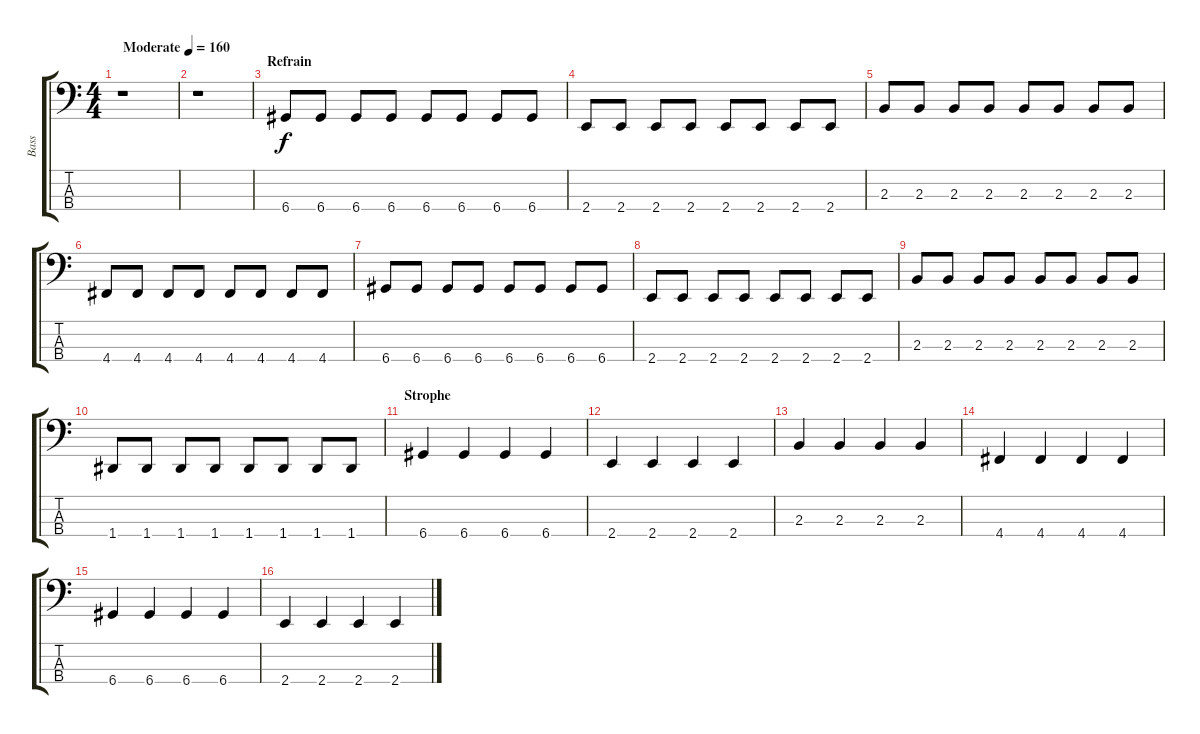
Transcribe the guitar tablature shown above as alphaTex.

\track ("Bass" "Bass") {instrument electricbassfinger}
\staff {score tabs}
\tuning (G2 D2 A1 D1) {hide}
\ts (4 4)
\tempo (160 "Moderate")
\clef f4
\ks c
r.1{dy f instrument electricbassfinger} |
r.1 |
\section ("" "Refrain")
6.4.8 6.4.8 6.4.8 6.4.8 6.4.8 6.4.8 6.4.8 6.4.8 |
2.4.8 2.4.8 2.4.8 2.4.8 2.4.8 2.4.8 2.4.8 2.4.8 |
2.3.8 2.3.8 2.3.8 2.3.8 2.3.8 2.3.8 2.3.8 2.3.8 |
4.4.8 4.4.8 4.4.8 4.4.8 4.4.8 4.4.8 4.4.8 4.4.8 |
6.4.8 6.4.8 6.4.8 6.4.8 6.4.8 6.4.8 6.4.8 6.4.8 |
2.4.8 2.4.8 2.4.8 2.4.8 2.4.8 2.4.8 2.4.8 2.4.8 |
2.3.8 2.3.8 2.3.8 2.3.8 2.3.8 2.3.8 2.3.8 2.3.8 |
1.4.8 1.4.8 1.4.8 1.4.8 1.4.8 1.4.8 1.4.8 1.4.8 |
\section ("" "Strophe")
6.4.4 6.4.4 6.4.4 6.4.4 |
2.4.4 2.4.4 2.4.4 2.4.4 |
2.3.4 2.3.4 2.3.4 2.3.4 |
4.4.4 4.4.4 4.4.4 4.4.4 |
6.4.4 6.4.4 6.4.4 6.4.4 |
2.4.4 2.4.4 2.4.4 2.4.4
